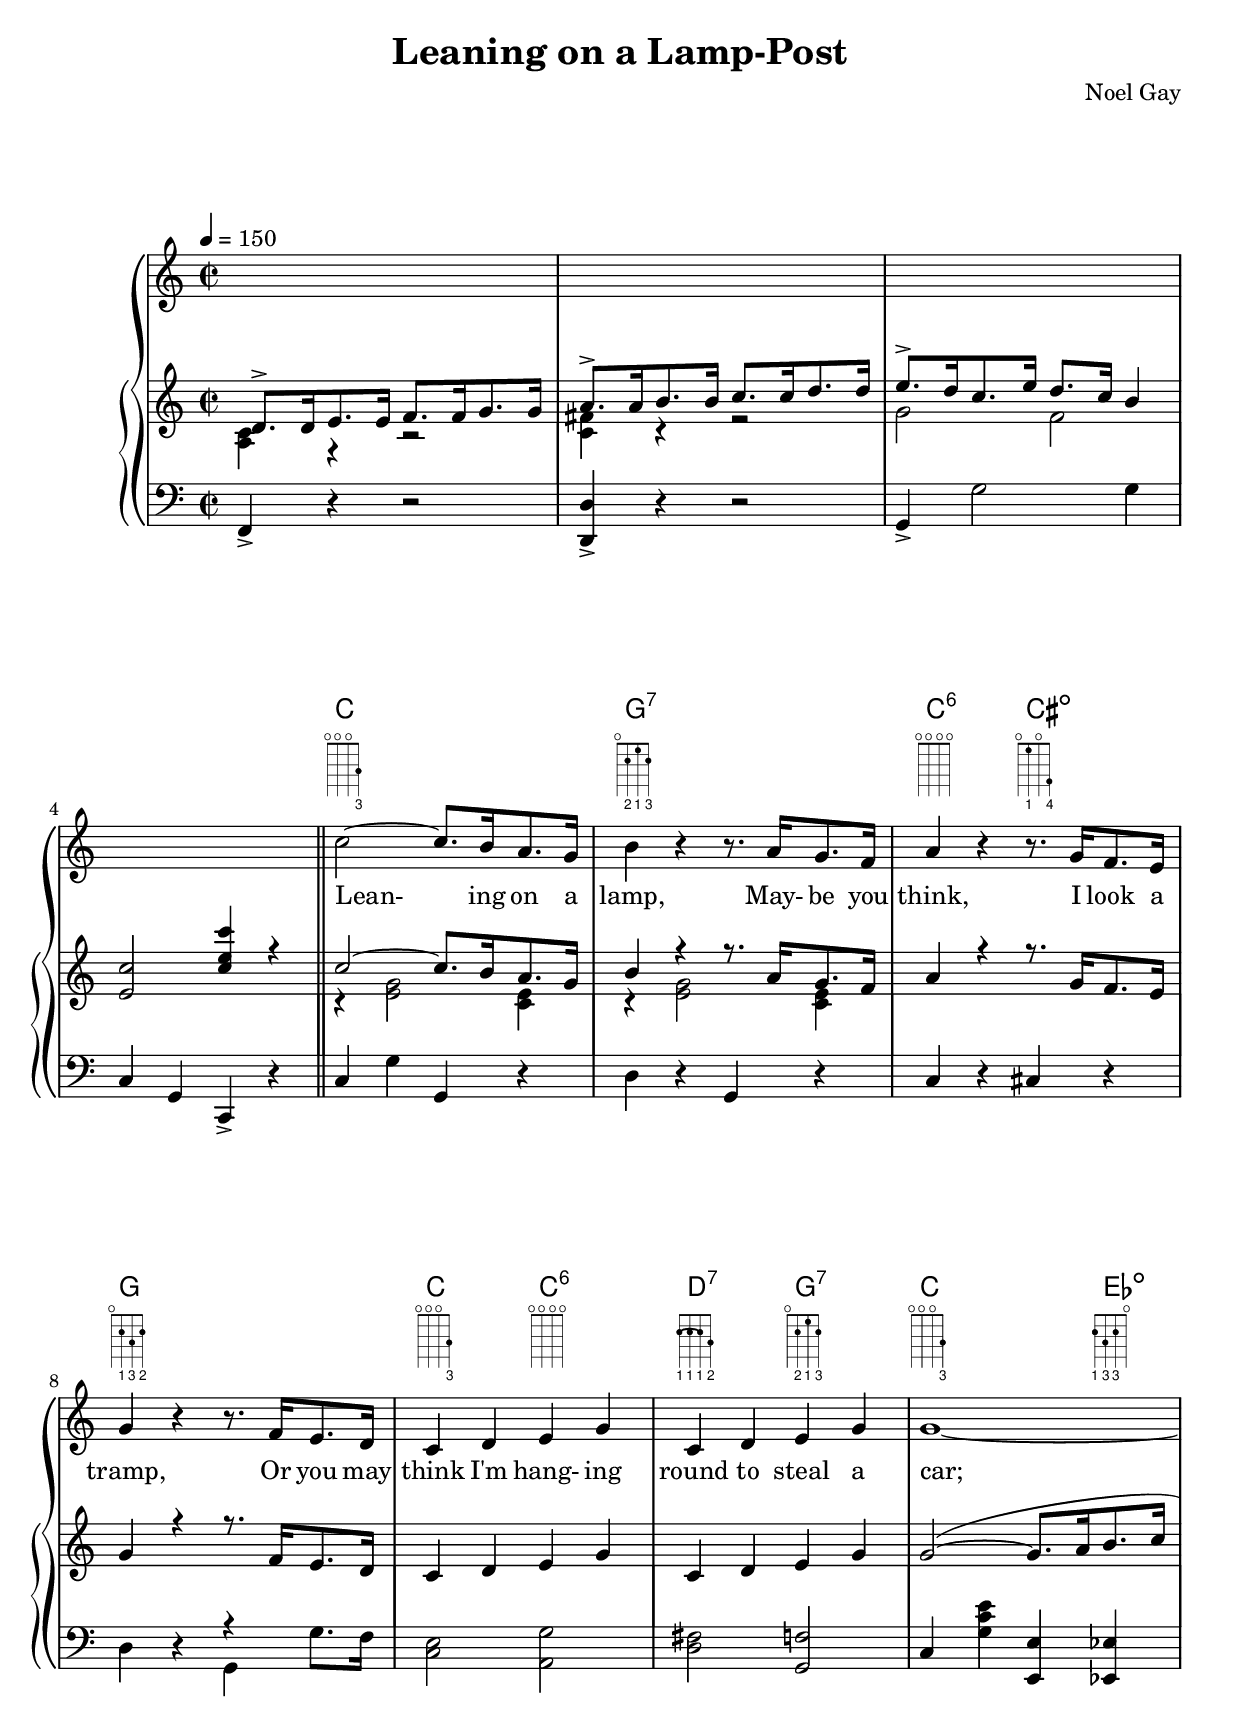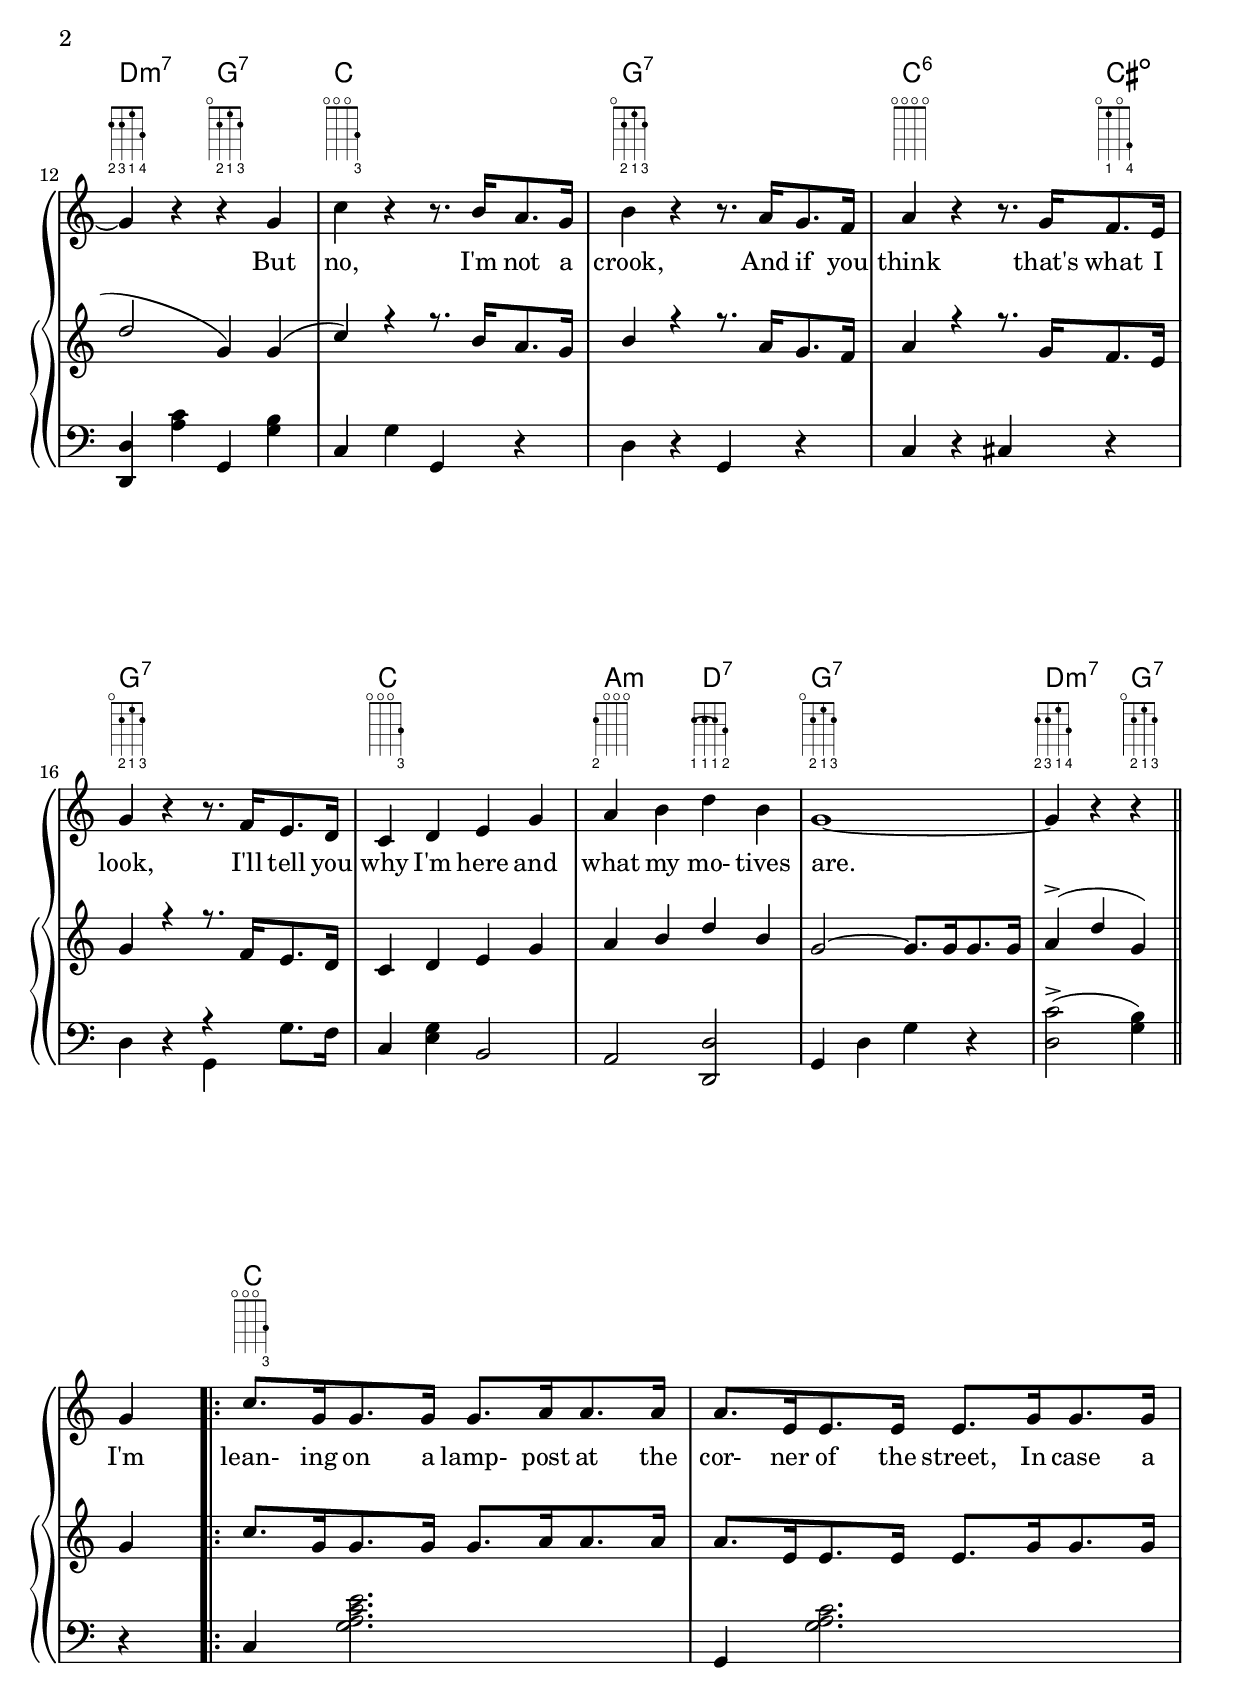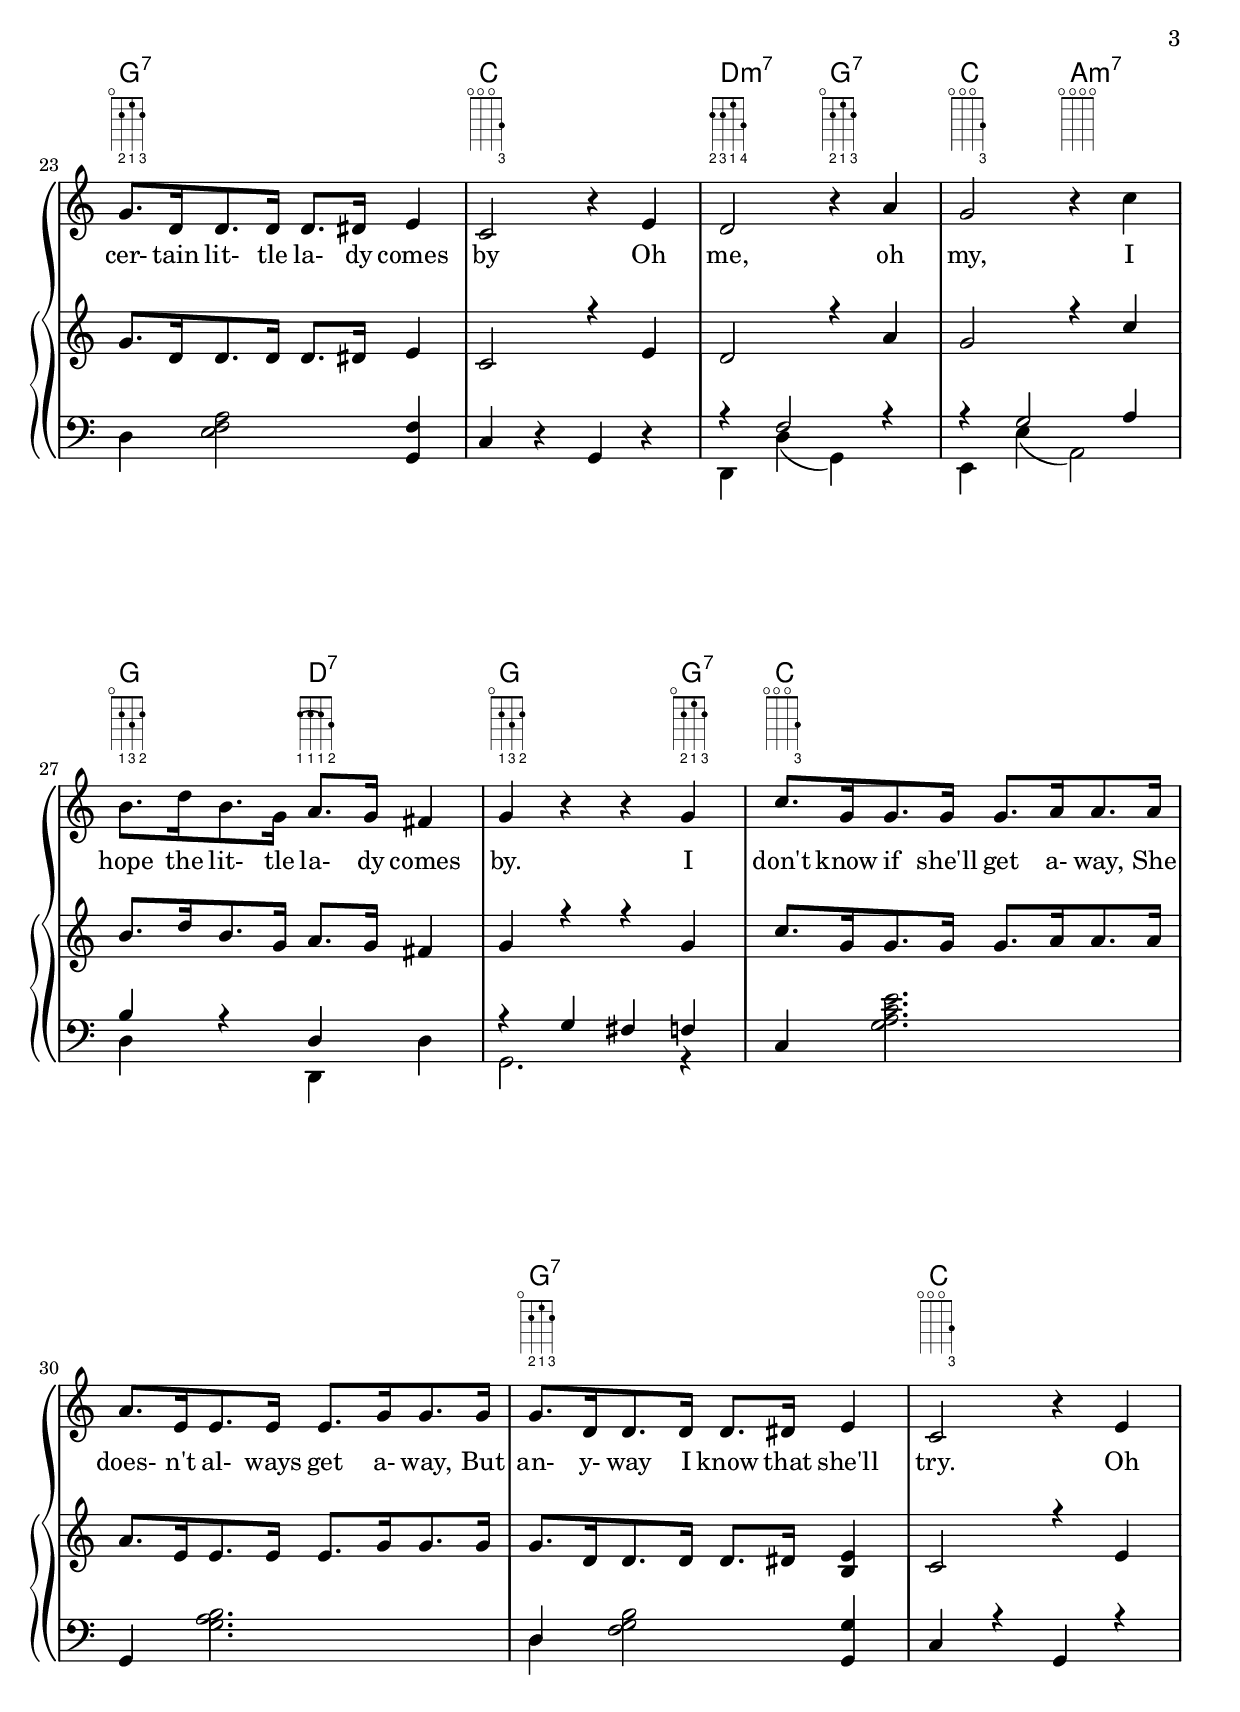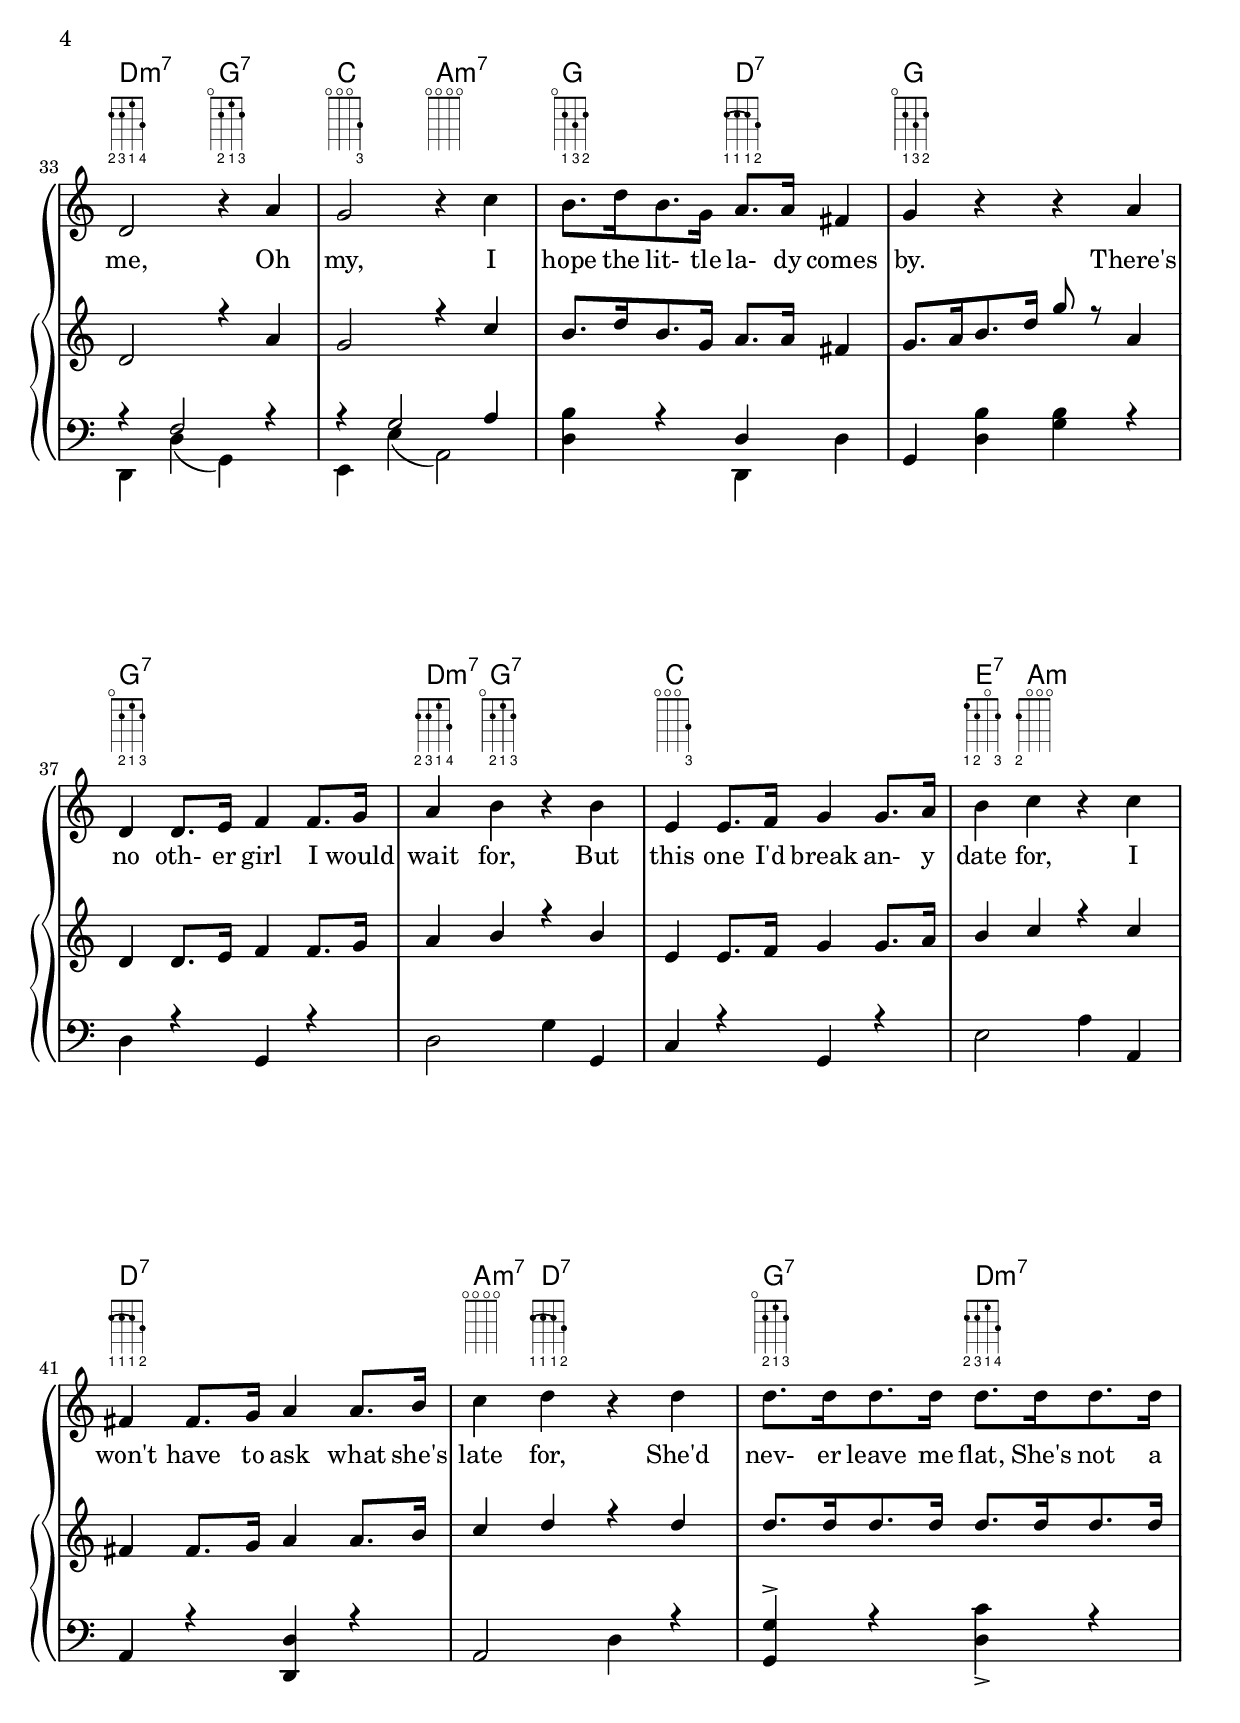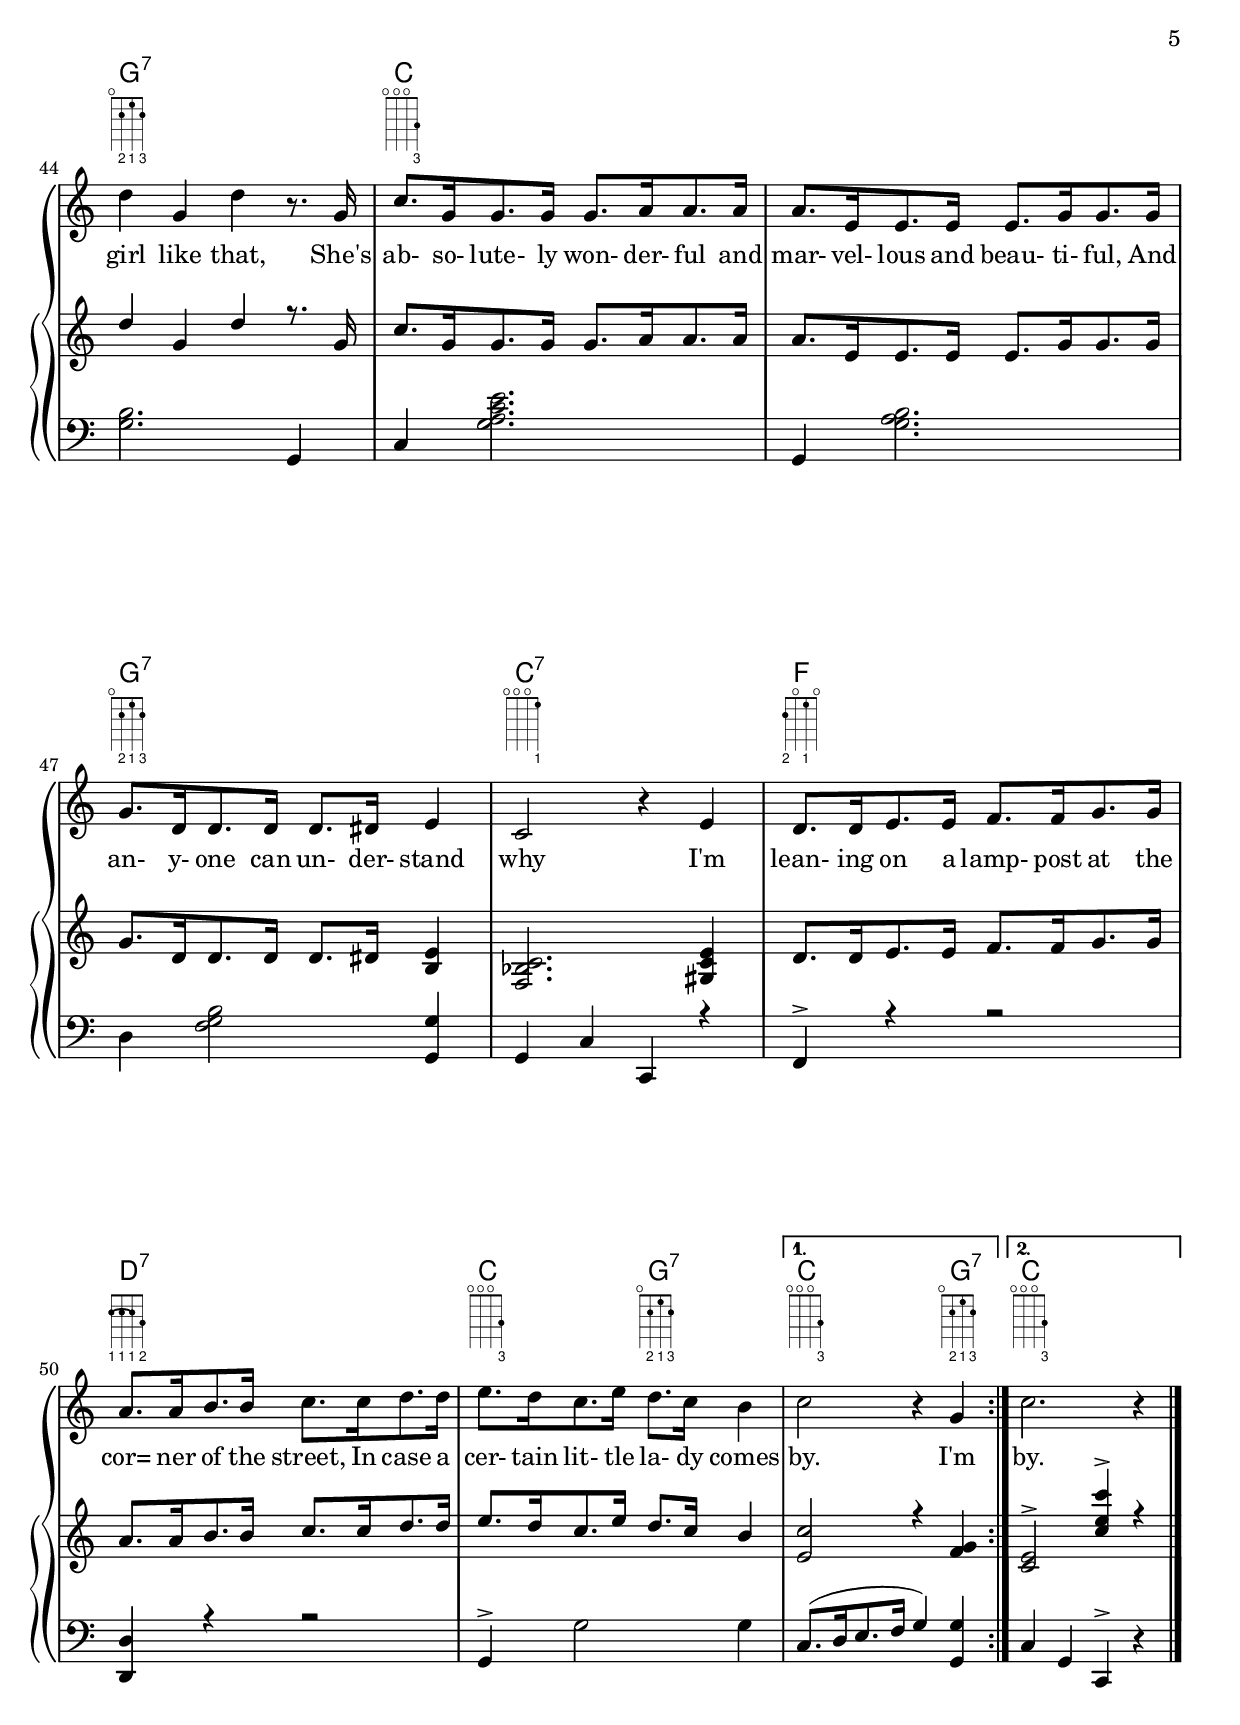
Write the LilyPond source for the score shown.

\version "2.19.80"
\include "predefined-ukulele-fretboards.ly"

global = {
  \time 2/2
  \key c \major
  \tempo 4 = 150
}

melody = \relative c'' {
  \global
  s1
  s1
  s1
  s1 \bar "||"
  c2 ~ c8. b16 a8. g16 % 5
  b4 r r8. a16 g8. f16
  a4 r r8. g16 f8. e16
  g4 r r8. f16 e8. d16
  c4 d e g
  c,4 d e g % 10
  g1~
  g4 r r g
  c4 r r8. b16 a8. g16
  b4 r r8. a16 g8. f16
  a4 r r8. g16 f8. e16 % 15
  g4 r r8. f16 e8. d16
  c4 d e g
  a4 b d b
  g1~
  g4 r r \bar "||" \break g % 20
  \repeat volta 2 {
    c8. g16 g8. g16 g8. a16 a8. a16
    a8. e16 e8. e16 e8. g16 g8. g16
    g8. d16 d8. d16 d8. dis16 e4
    c2 r4 e
    d2 r4 a' % 25
    g2 r4 c
    b8. d16 b8. g16 a8. g16 fis4
    g4 r r g
    c8. g16 g8. g16 g8. a16 a8. a16
    a8. e16 e8. e16 e8. g16 g8. g16 % 30
    g8. d16 d8. d16 d8. dis16 e4
    c2 r4 e
    d2 r4 a'
    g2 r4 c
    b8. d16 b8. g16 a8. 16 fis4 % 35
    g4 r r a
    d,4 d8. e16 f4 f8. g16
    a4 b r b
    e,4 e8.f16 g4 g8. a16
    b4 c r c % 40
    fis,4 fis8. g16 a4 a8. b16
    c4 d r d
    d8. d16 d8. d16 d8. d16 d8. d16
    d4 g, d' r8. g,16
    c8. g16 g8. g16 g8. a16 a8. a16 % 45
    a8. e16 e8. e16 e8. g16 g8. g16
    g8. d16 d8. d16 d8. dis16 e4
    c2 r4 e
    d8. d16 e8. e16 f8. f16 g8. g16
    a8. a16 b8. b16 c8. c16 d8. d16 % 50
    e8. d16 c8. e16 d8. c16 b4
  }
  \alternative {
    { c2 r4 g }
    {c2. r4 }
  }
  \bar "|."
}

ukulele = \chordmode {
  s1
  s1
  s1
  s1
  c1 % 5
  g1:7
  c2:6 cis:dim
  g1
  c2 c:6
  d2:7 g:7 % 10
  c2. ees4:dim
  d2:m7 g:7
  c1
  g1:7
  c2.:6 cis4:dim % 15
  g1:7
  c1
  a2:m d:7
  g1:7
  d2:m7 g:7 % 20
  \repeat volta 2 {
    c1
    s1
    g1:7
    c1
    d2:m7 g:7 % 25
    c2 a:m7
    g2 d:7
    g2. g4:7
    c1
    s1 % 30
    g1:7
    c1
    d2:m7 g:7
    c2 a:m7
    g2 d:7 % 35
    g1
    g1:7
    d4:m7 g2:7 s4
    c1
    e4:7 a2.:m % 40
    d1:7
    a4:m7 d2.:7
    g2:7 d:m7
    g1:7
    c1 % 45
    s1
    g1:7
    c2.:7 s4
    f1
    d1:7 % 50
    c2 g:7
  }

  \alternative {
    { c2. g4:7 }
    { c1 }
  }
}

trebleOne = \relative c' {
  \global
  \voiceOne
  d8.-> d16 e8. e16 f8. f16 g8. g16
  a8.-> a16 b8. b16 c8. c16 d8. d16
  e8.-> d16 c8. e16 d8. c16 b4
  <e, c'>2 <c' e c'>4 r
  c2~c8. b16 a8. g16 % 5
  b4 r r8. a16 g8. f16
  a4 r r8. g16 f8. e16
  g4 r r8. f16 e8. d16
  c4 d e g
  c,4 d e g % 10
  g2( ~ g8. a16 b8. c16
  d2 g,4) g(
  c4) r r8. b16 a8. g16
  b4 r r8. a16 g8. f16
  a4 r r8. g16 f8. e16 % 15
  g4 r r8. f16 e8. d16
  c4 d e g
  a4 b d b
  g2~ g8. g16 g8. g16
  a4->( d g,) \bar "||" g % 20
  \repeat volta 2 {
    c8. g16 g8. g16 g8. a16 a8. a16
    a8. e16 e8. e16 e8. g16 g8. g16
    g8. d16 d8. d16 d8. dis16 e4
    c2 r4 e
    d2 r4 a' % 25
    g2 r4 c
    b8. d16 b8. g16 a8. g16 fis4
    g4 r r g
    c8. g16 g8. g16 g8. a16 a8. a16
    a8. e16 e8. e16 e8. g16 g8. g16 % 30
    g8. d16 d8. d16 d8. dis16 <b e>4
    c2 r4 e
    d2 r4 a'
    g2 r4 c
    b8. d16 b8. g16 a8. a16 fis4 % 35
    g8. a16 b8. d16 g8 r a,4
    d,4 d8. e16 f4 f8. g16
    a4 b r b
    e,4 e8. f16 g4 g8. a16
    b4 c r c % 40
    fis,4 fis8. g16 a4 a8. b16
    c4 d r d
    d8. d16 d8. d16 d8. d16 d8. d16
    d4 g, d' r8. g,16
    c8. g16 g8. g16 g8. a16 a8. a16 % 45
    a8. e16 e8. e16 e8. g16 g8. g16
    g8. d16 d8. d16 d8. dis16 <b e>4
    <f bes c>2. <gis c e>4
    d'8. d16 e8. e16 f8. f16 g8. g16
    a8. a16 b8. b16 c8. c16 d8. d16 % 50
    e8. d16 c8. e16 d8. c16 b4
  }
  \alternative {
    { <e, c'>2 r4 <f g> }
    { <e c>2-> <c' e c'>4-> r }
  }
  \bar "|."
}

trebleTwo = \relative c' {
  \global
  \voiceTwo
  <a c>4 r r2
  <c fis>4 r r2
  g'2 f
  s1 r4 <e g>2 <c e>4
  r4 <e g>2 <c e>4
  
}

bassOne = \relative c, {
  \global
  f4-> r r2
  <d d'>4-> r r2
  g4-> g'2 g4
  c,4 g c,-> r
  c'4 g' g, r % 5
  d'4 r g, r
  c4 r cis r
  d4 r \voiceOne r \oneVoice g8. f16
  <c e>2 <a g'>
  <d fis>2 <g, f'> % 10
  c4 <g' c e> <e, e'> <ees ees'>
  <d d'>4 <a'' c> g, <g' b>
  c,4 g' g, r
  d'4 r g, r
  c4 r cis r % 15
  d4 r \voiceOne r \oneVoice g8. f16
  c4 <e g> b2
  a2 <d, d'>
  g4 d' g r
  <d c'>2-> ( <g b>4) \bar "||" r4 % 20
  \repeat volta 2 {
    c,4 <g' a c e>2.
    g,4 <g' a c>2.
    d4 <e f a>2 <g, f'>4
    c4 r g r
    \voiceOne r4 f'2 r4 % 25
    r4 g2 a4
    b4 r d, s
    r4 g fis f
    c4 s2.
    g4 s2. % 30
    d'4 s2 <g, g'>4
    c4 r g r
    r4 f'2 r4
    r4 g2 a4
    s4 r d, s % 35
    g,4 s s r
    s4 r g r
    s2. g4
    c4 r g r
    s2. a4 % 40
    a4 r <d, d'> r
    a'2 s4 r
    <g g'>4-> r s r
    s2. g4
    c4 s2. % 45
    g4 s2.
    s2. <g g'>4
    g4 c c, r
    f4-> r r2
    <d d'>4 r r2 % 50
    g4-> s2.
  }
  \alternative {
    { \voiceOne c8.( d16 e8. f16 g4) <g, g'>}
    { c4 g c,-> \oneVoice r }
  }
}

bassTwo = \relative c {
  \global
  \voiceTwo
  s1
  s1
  s1
  s1
  s1 % 5
  s1
  s1
  s2 g4 s
  s1
  s1 % 10
  s1
  s1
  s1
  s1
  s1 % 15
  s2 g4 s
  s1
  s1
  s1
  s1 % 20
  \repeat volta 2 {
    s1
    s1
    s1
    s1
    d4 d'(g,) s % 25
    e4 e'(a,2)
    d4 s d, d'
    g,2. r4
    s4 <g' a c e>2.
    s4 <g a b>2. % 30
    d4 <f g b>2 s4
    s1
    d,4 d'(g,) s
    e4 e'(a,2)
    <d b'>4 s d, d' % 35
    s4 <d b'> <g b> s
    d4 s2.
    d2 g4 s
    s1
    e2 a4 s % 40
    s1
    s2 d,4 s
    s2 <d c'>4-> s
    <g b>2. s4
    s4 <g a c e>2. % 45
    s4 <g a b>2.
    d4 <f g b>2 s4
    s1
    s1
    s1 % 50
    s4 g2 g4
  }
  \alternative {
    { s1 }
    { s1 }
  }
}

verse = \lyricmode {
  Lean- ing on a lamp, May- be you think,
  I look a tramp,
  Or you may think I'm hang- ing round to steal a car;
  But no, I'm not a crook, And if you think that's what I look,
  I'll tell you why I'm here and what my mo- tives are.

  I'm lean- ing on a lamp- post at the cor- ner of the street,
  In case a cer- tain lit- tle la- dy comes by
  Oh me, oh my,
  I hope the lit- tle la- dy comes by.
  I don't know if she'll get a- way,
  She does- n't al- ways get a- way,
  But an- y- way I know that she'll try.
  Oh me, Oh my,
  I hope the lit- tle la- dy comes by.
  There's no oth- er girl I would wait for,
  But this one I'd break an- y date for,
  I won't have to ask what she's late for,
  She'd nev- er leave me flat,
  She's not a girl like that,
  She's ab- so- lute- ly won- der- ful and mar- vel- lous and beau- ti- ful,
  And an- y- one can un- der- stand why
  I'm lean- ing on a lamp- post at the cor= ner of the street,
  In case a cer- tain lit- tle la- dy comes by.

  I'm
  by.
}

Mverse = \lyricmode {
}

\book {
  \header {
    title = "Leaning on a Lamp-Post"
    composer = "Noel Gay"
  }

  \score {
    \context GrandStaff {
      <<
        \new ChordNames { \ukulele }
	\new FretBoards { \set Staff.stringTunings = #ukulele-tuning \ukulele }
	\new Staff = melody { \melody }
	\addlyrics \verse
	\context PianoStaff
	  <<
	    \new Staff = treble <<
	      \new Voice { \trebleOne }
              \new Voice { \trebleTwo }
	    >>
	    \new Staff = bass <<
	      \new Voice { \clef bass \bassOne }
	      \new Voice { \clef bass \bassTwo }
	    >>
	  >>
      >>
    }
    \layout {}
  }

  \score {
    \context GrandStaff {
      <<
	\new Staff = melody { \unfoldRepeats \melody }
	\addlyrics { \Mverse }
	\context PianoStaff
	  <<
	    \new Staff = treble <<
	      \new Voice { \unfoldRepeats \trebleOne }
	      \new Voice { \unfoldRepeats \trebleTwo }
            >>
	    \new Staff = bass <<
	      \new Voice { \clef bass \unfoldRepeats \bassOne }
	      \new Voice { \clef bass \unfoldRepeats \bassTwo }
	    >>
	  >>
      >>
    }
    \midi {}
  }
}
